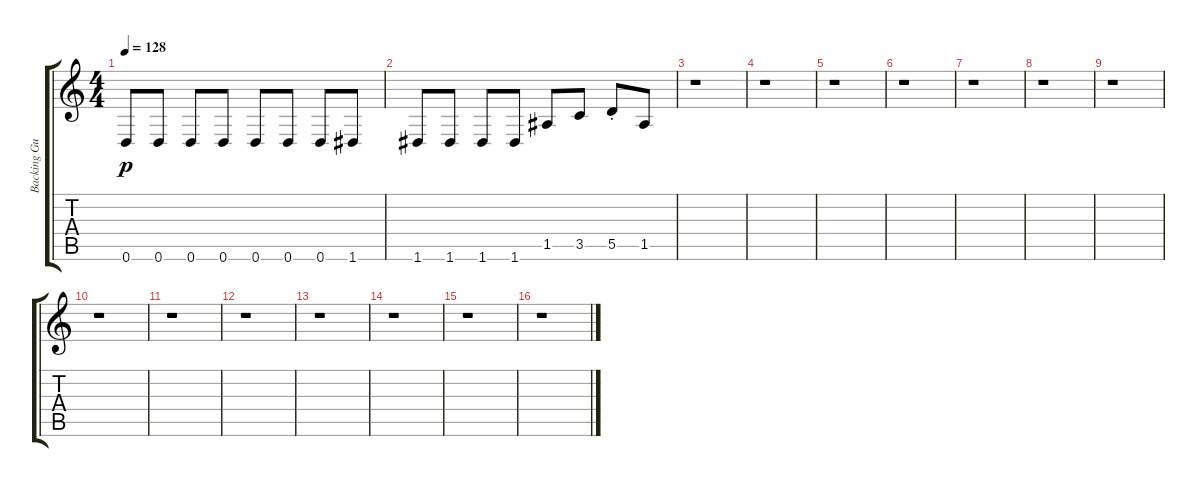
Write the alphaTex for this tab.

\track ("Backing Guitar" "Backing Gu") {instrument distortionguitar}
\staff {score tabs}
\tuning (D4 A3 G3 D3 A2 D2) {hide}
\ts (4 4)
\tempo 128
\clef g2
\ks c
0.6.8{dy p} 0.6.8 0.6.8 0.6.8 0.6.8 0.6.8 0.6.8 1.6.8 |
1.6.8 1.6.8 1.6.8 1.6.8 1.5.8 3.5.8 5.5{st}.8 1.5.8 |
r.1 |
r.1 |
r.1 |
r.1 |
r.1 |
r.1 |
r.1 |
r.1 |
r.1 |
r.1 |
r.1 |
r.1 |
r.1 |
r.1
